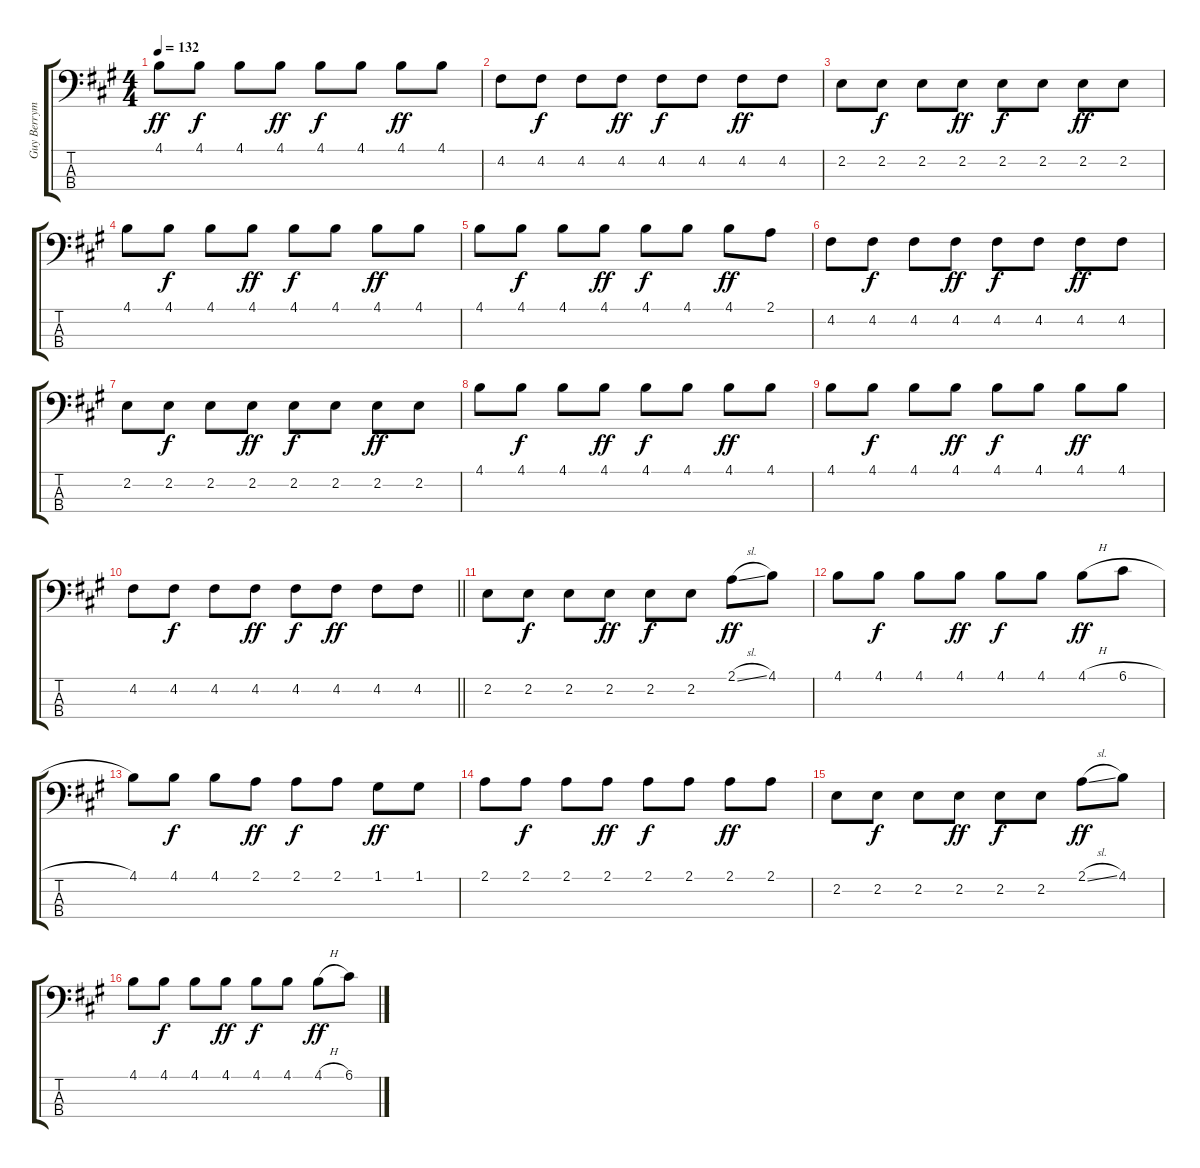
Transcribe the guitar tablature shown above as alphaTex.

\track ("Guy Berryman-Bass Guitar" "Guy Berrym") {instrument electricbassfinger}
\staff {score tabs}
\tuning (G2 D2 A1 E1) {hide}
\ts (4 4)
\tempo 132
\clef f4
\ks a
4.1.8{dy ff} 4.1.8{dy f} 4.1.8 4.1.8{dy ff} 4.1.8{dy f} 4.1.8 4.1.8{dy ff} 4.1.8 |
4.2.8 4.2.8{dy f} 4.2.8 4.2.8{dy ff} 4.2.8{dy f} 4.2.8 4.2.8{dy ff} 4.2.8 |
2.2.8 2.2.8{dy f} 2.2.8 2.2.8{dy ff} 2.2.8{dy f} 2.2.8 2.2.8{dy ff} 2.2.8 |
4.1.8 4.1.8{dy f} 4.1.8 4.1.8{dy ff} 4.1.8{dy f} 4.1.8 4.1.8{dy ff} 4.1.8 |
4.1.8 4.1.8{dy f} 4.1.8 4.1.8{dy ff} 4.1.8{dy f} 4.1.8 4.1.8{dy ff} 2.1.8 |
4.2.8 4.2.8{dy f} 4.2.8 4.2.8{dy ff} 4.2.8{dy f} 4.2.8 4.2.8{dy ff} 4.2.8 |
2.2.8 2.2.8{dy f} 2.2.8 2.2.8{dy ff} 2.2.8{dy f} 2.2.8 2.2.8{dy ff} 2.2.8 |
4.1.8 4.1.8{dy f} 4.1.8 4.1.8{dy ff} 4.1.8{dy f} 4.1.8 4.1.8{dy ff} 4.1.8 |
4.1.8 4.1.8{dy f} 4.1.8 4.1.8{dy ff} 4.1.8{dy f} 4.1.8 4.1.8{dy ff} 4.1.8 |
\barLineRight lightlight
4.2.8 4.2.8{dy f} 4.2.8 4.2.8{dy ff} 4.2.8{dy f} 4.2.8{dy ff} 4.2.8 4.2.8 |
2.2.8 2.2.8{dy f} 2.2.8 2.2.8{dy ff} 2.2.8{dy f} 2.2.8 2.1{sl}.8{dy ff} 4.1.8 |
4.1.8 4.1.8{dy f} 4.1.8 4.1.8{dy ff} 4.1.8{dy f} 4.1.8 4.1{h}.8{dy ff} 6.1{h}.8 |
4.1.8 4.1.8{dy f} 4.1.8 2.1.8{dy ff} 2.1.8{dy f} 2.1.8 1.1.8{dy ff} 1.1.8 |
2.1.8 2.1.8{dy f} 2.1.8 2.1.8{dy ff} 2.1.8{dy f} 2.1.8 2.1.8{dy ff} 2.1.8 |
2.2.8 2.2.8{dy f} 2.2.8 2.2.8{dy ff} 2.2.8{dy f} 2.2.8 2.1{sl}.8{dy ff} 4.1.8 |
4.1.8 4.1.8{dy f} 4.1.8 4.1.8{dy ff} 4.1.8{dy f} 4.1.8 4.1{h}.8{dy ff} 6.1{h}.8
